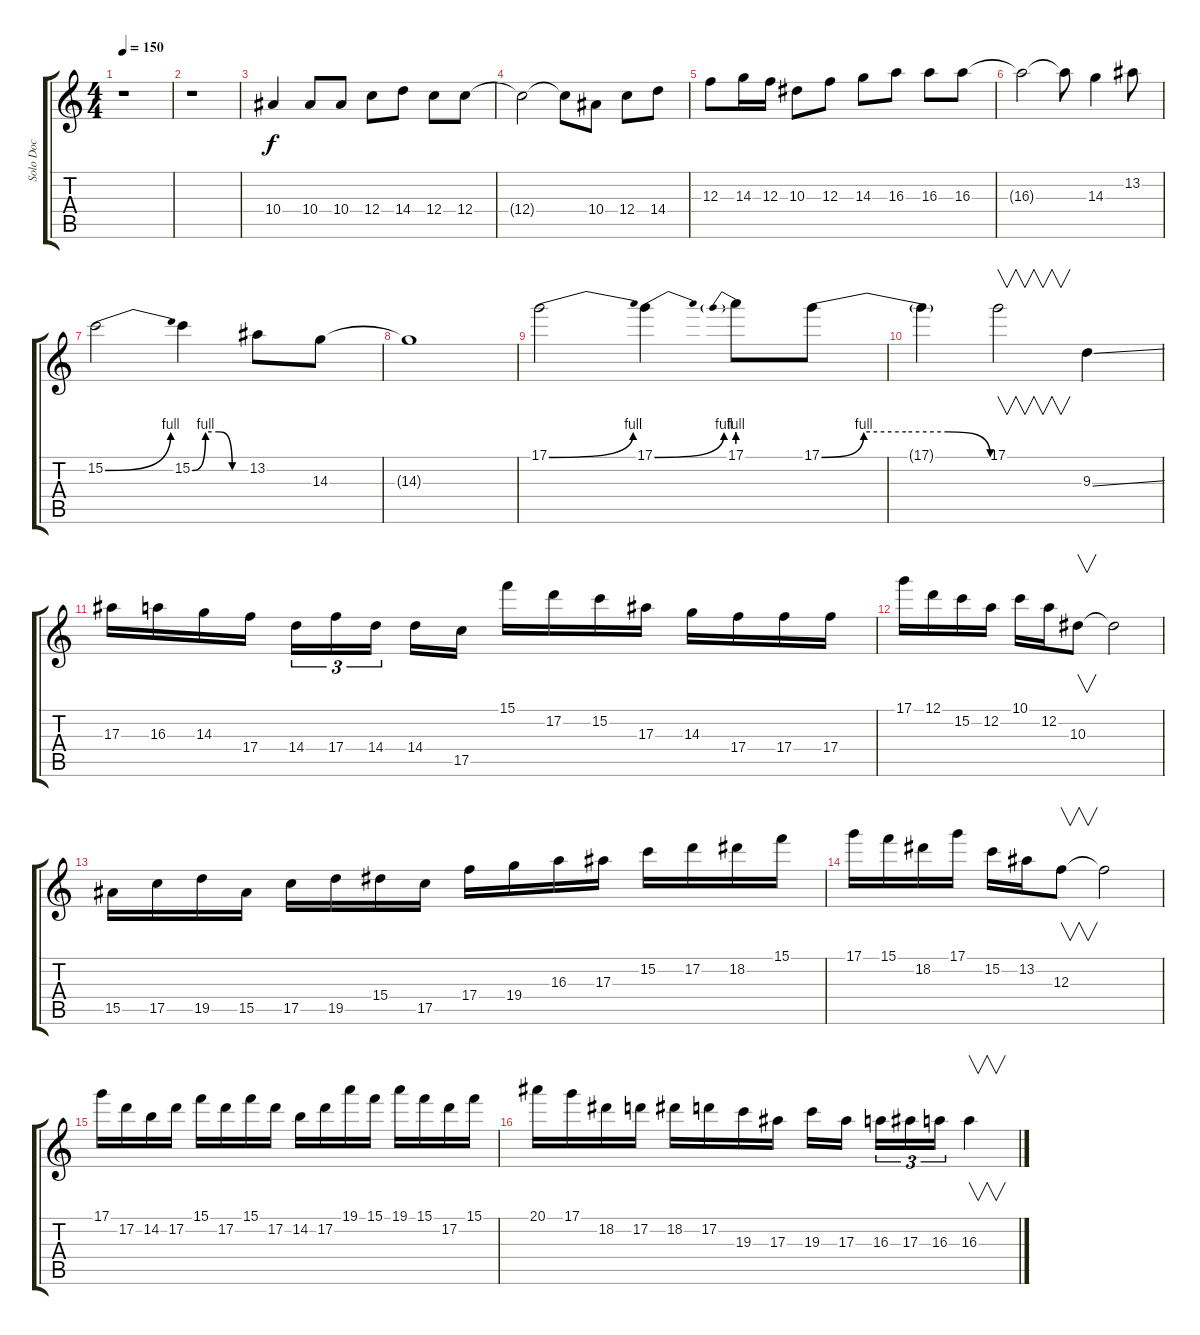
\track ("Solo Doc" "Solo Doc") {instrument distortionguitar}
\staff {score tabs}
\tuning (D4 A3 F3 C3 G2 D2) {hide}
\ts (4 4)
\tempo 150
\clef g2
\ks c
r.1{dy f} |
r.1 |
10.4.4 10.4.8 10.4.8 12.4.8 14.4.8 12.4.8 12.4.8 |
12.4{t}.2 12.4{t}.8 10.4.8 12.4.8 14.4.8 |
12.3.8 14.3.16 12.3.16 10.3.8 12.3.8 14.3.8 16.3.8 16.3.8 16.3.8 |
16.3{t}.2 16.3{t}.8 14.3.4 13.2.8 |
15.2{be (bend 0 0 60 4)}.2 15.2{be (custom 0 0 15 4 30 4 45 0 60 0)}.4 13.2.8 14.3.8 |
14.3{t}.1 |
17.1{be (bend 0 0 60 4)}.2 17.1{be (bend 0 0 60 4)}.4 17.1{be (prebend 0 4 60 4)}.8 17.1{be (custom 0 0 15 4 30 4 45 4 60 0)}.8 |
17.1{t}.4 17.1.2{v} 9.3{ss}.4 |
17.3.16 16.3.16 14.3.16 17.4.16 14.4.16{tu (3 2)} 17.4.16{tu (3 2)} 14.4.16{tu (3 2)} 14.4.16 17.5.16 15.1.16 17.2.16 15.2.16 17.3.16 14.3.16 17.4.16 17.4.16 17.4.16 |
17.1.16 12.1.16 15.2.16 12.2.16 10.1.16 12.2.16 10.3.8{v} 10.3{t}.2 |
15.5.16 17.5.16 19.5.16 15.5.16 17.5.16 19.5.16 15.4.16 17.5.16 17.4.16 19.4.16 16.3.16 17.3.16 15.2.16 17.2.16 18.2.16 15.1.16 |
17.1.16 15.1.16 18.2.16 17.1.16 15.2.16 13.2.16 12.3.8{v} 12.3{t}.2 |
17.1.16 17.2.16 14.2.16 17.2.16 15.1.16 17.2.16 15.1.16 17.2.16 14.2.16 17.2.16 19.1.16 15.1.16 19.1.16 15.1.16 17.2.16 15.1.16 |
20.1.16 17.1.16 18.2.16 17.2.16 18.2.16 17.2.16 19.3.16 17.3.16 19.3.16 17.3.16 16.3.16{tu (3 2)} 17.3.16{tu (3 2)} 16.3.16{tu (3 2)} 16.3.4{v}
